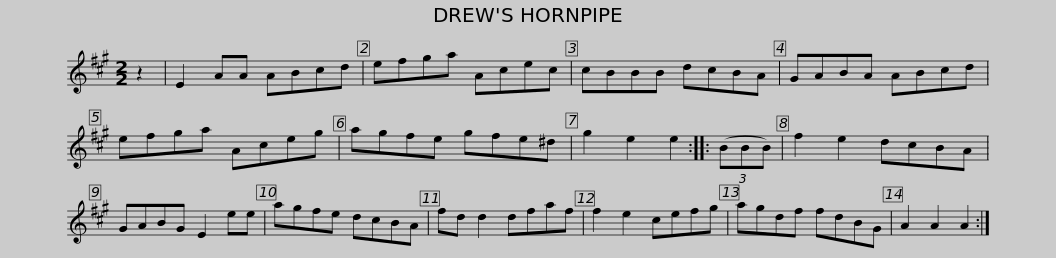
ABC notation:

X:1
L:1/8
M:2/2
I:linebreak $
K:A
V:1 treble
V:1
 z2 | E2 AA ABcd | efga Acec | cBBB dcBA | GABA ABcd | %5
 efga Aceg |$ agfe gfe^d | g2 e2 e2 :: (3(BBB) | f2 e2 dcBA | %10
 GABG E2 ee | agfe dcBA | fd d2 dfaf |$ f2 e2 cefg | agdf fdBG | %15
 A2 A2 A2 :| %16
